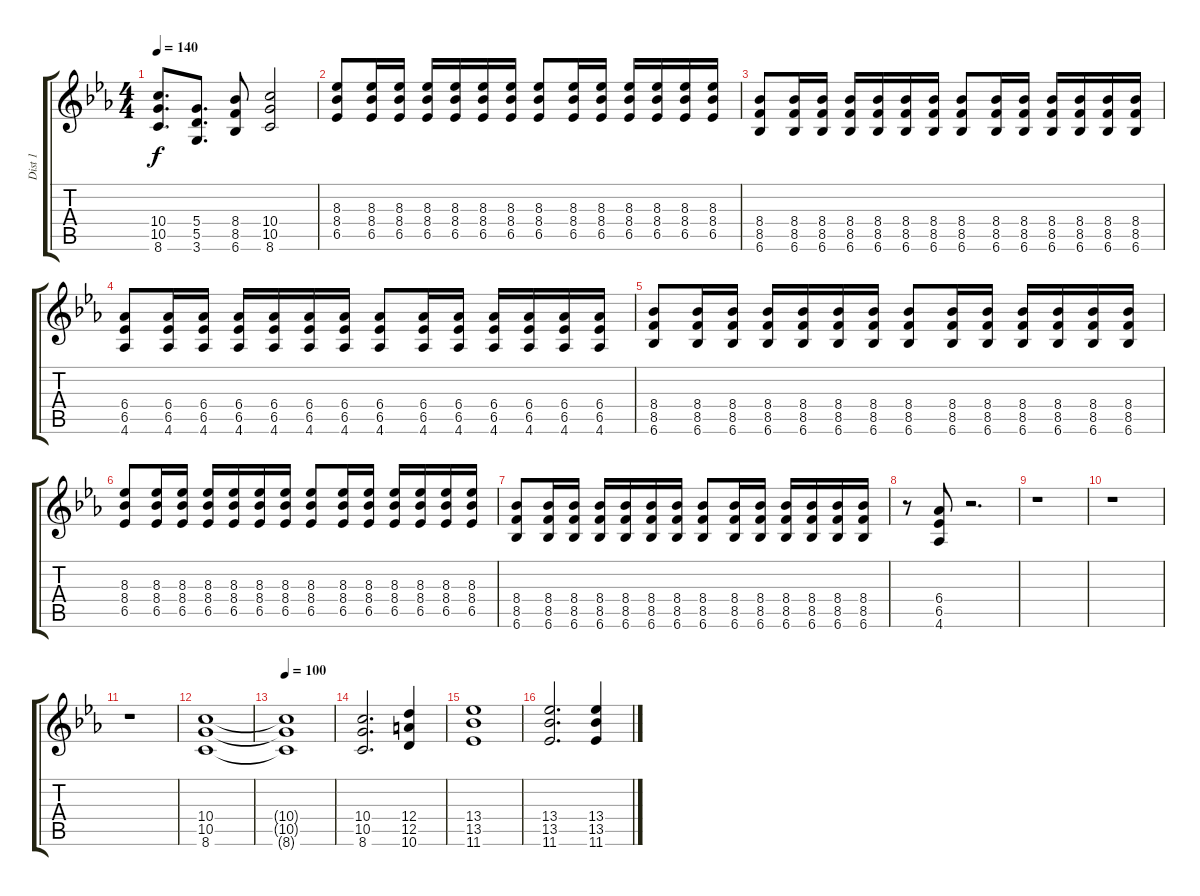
\track ("Dist 1" "Dist 1") {instrument distortionguitar}
\staff {score tabs}
\tuning (E4 B3 G3 D3 A2 E2) {hide}
\ts (4 4)
\tempo 140
\clef g2
\ks eb
(10.4 10.5 8.6).8{d dy f} (5.4 5.5 3.6).8{d} (8.4 8.5 6.6).8 (10.4 10.5 8.6).2 |
(8.3 8.4 6.5).8 (8.3 8.4 6.5).16 (8.3 8.4 6.5).16 (8.3 8.4 6.5).16 (8.3 8.4 6.5).16 (8.3 8.4 6.5).16 (8.3 8.4 6.5).16 (8.3 8.4 6.5).8 (8.3 8.4 6.5).16 (8.3 8.4 6.5).16 (8.3 8.4 6.5).16 (8.3 8.4 6.5).16 (8.3 8.4 6.5).16 (8.3 8.4 6.5).16 |
(8.4 8.5 6.6).8 (8.4 8.5 6.6).16 (8.4 8.5 6.6).16 (8.4 8.5 6.6).16 (8.4 8.5 6.6).16 (8.4 8.5 6.6).16 (8.4 8.5 6.6).16 (8.4 8.5 6.6).8 (8.4 8.5 6.6).16 (8.4 8.5 6.6).16 (8.4 8.5 6.6).16 (8.4 8.5 6.6).16 (8.4 8.5 6.6).16 (8.4 8.5 6.6).16 |
(6.4 6.5 4.6).8 (6.4 6.5 4.6).16 (6.4 6.5 4.6).16 (6.4 6.5 4.6).16 (6.4 6.5 4.6).16 (6.4 6.5 4.6).16 (6.4 6.5 4.6).16 (6.4 6.5 4.6).8 (6.4 6.5 4.6).16 (6.4 6.5 4.6).16 (6.4 6.5 4.6).16 (6.4 6.5 4.6).16 (6.4 6.5 4.6).16 (6.4 6.5 4.6).16 |
(8.4 8.5 6.6).8 (8.4 8.5 6.6).16 (8.4 8.5 6.6).16 (8.4 8.5 6.6).16 (8.4 8.5 6.6).16 (8.4 8.5 6.6).16 (8.4 8.5 6.6).16 (8.4 8.5 6.6).8 (8.4 8.5 6.6).16 (8.4 8.5 6.6).16 (8.4 8.5 6.6).16 (8.4 8.5 6.6).16 (8.4 8.5 6.6).16 (8.4 8.5 6.6).16 |
(8.3 8.4 6.5).8 (8.3 8.4 6.5).16 (8.3 8.4 6.5).16 (8.3 8.4 6.5).16 (8.3 8.4 6.5).16 (8.3 8.4 6.5).16 (8.3 8.4 6.5).16 (8.3 8.4 6.5).8 (8.3 8.4 6.5).16 (8.3 8.4 6.5).16 (8.3 8.4 6.5).16 (8.3 8.4 6.5).16 (8.3 8.4 6.5).16 (8.3 8.4 6.5).16 |
(8.4 8.5 6.6).8 (8.4 8.5 6.6).16 (8.4 8.5 6.6).16 (8.4 8.5 6.6).16 (8.4 8.5 6.6).16 (8.4 8.5 6.6).16 (8.4 8.5 6.6).16 (8.4 8.5 6.6).8 (8.4 8.5 6.6).16 (8.4 8.5 6.6).16 (8.4 8.5 6.6).16 (8.4 8.5 6.6).16 (8.4 8.5 6.6).16 (8.4 8.5 6.6).16 |
r.8 (6.4 6.5 4.6).8 r.2{d} |
r.1 |
r.1 |
r.1 |
(10.4 10.5 8.6).1 |
\tempo 100
(10.4{t} 10.5{t} 8.6{t}).1 |
(10.4 10.5 8.6).2{d} (12.4 12.5 10.6).4 |
(13.4 13.5 11.6).1 |
(13.4 13.5 11.6).2{d} (13.4 13.5 11.6).4
